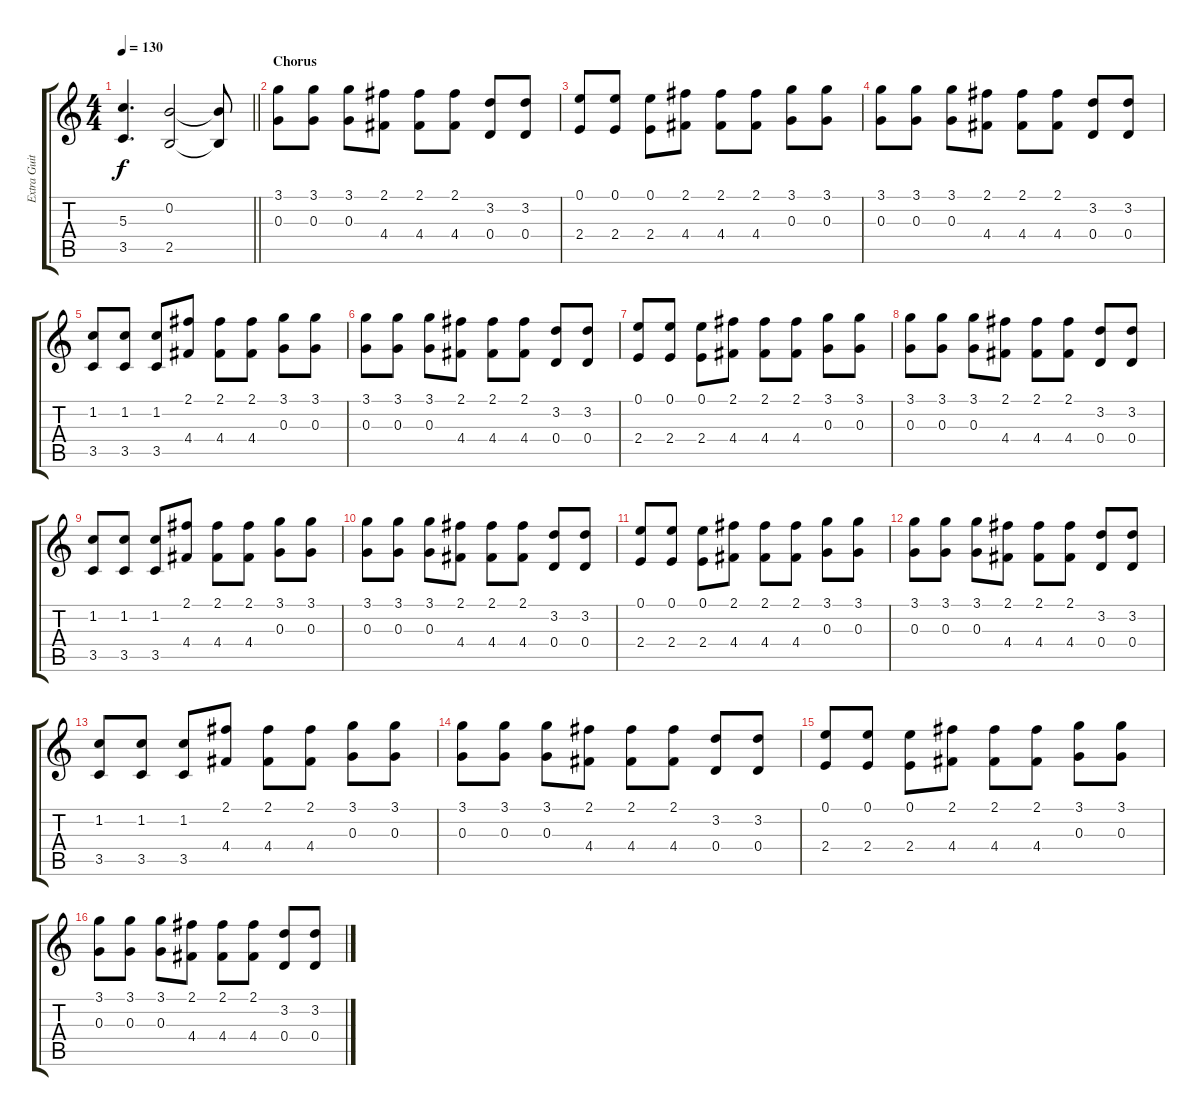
\track ("Extra Guitar" "Extra Guit") {instrument overdrivenguitar}
\staff {score tabs}
\tuning (E4 B3 G3 D3 A2 E2) {hide}
\ts (4 4)
\tempo 130
\clef g2
\barLineRight lightlight
\ks c
(5.3 3.5).4{d dy f} (0.2 2.5).2 (0.2{t} 2.5{t}).8 |
\section ("" "Chorus")
(3.1 0.3).8{volume 13 instrument overdrivenguitar} (3.1 0.3).8 (3.1 0.3).8 (2.1 4.4).8 (2.1 4.4).8 (2.1 4.4).8 (3.2 0.4).8 (3.2 0.4).8 |
(0.1 2.4).8 (0.1 2.4).8 (0.1 2.4).8 (2.1 4.4).8 (2.1 4.4).8 (2.1 4.4).8 (3.1 0.3).8 (3.1 0.3).8 |
(3.1 0.3).8 (3.1 0.3).8 (3.1 0.3).8 (2.1 4.4).8 (2.1 4.4).8 (2.1 4.4).8 (3.2 0.4).8 (3.2 0.4).8 |
(1.2 3.5).8 (1.2 3.5).8 (1.2 3.5).8 (2.1 4.4).8 (2.1 4.4).8 (2.1 4.4).8 (3.1 0.3).8 (3.1 0.3).8 |
(3.1 0.3).8 (3.1 0.3).8 (3.1 0.3).8 (2.1 4.4).8 (2.1 4.4).8 (2.1 4.4).8 (3.2 0.4).8 (3.2 0.4).8 |
(0.1 2.4).8 (0.1 2.4).8 (0.1 2.4).8 (2.1 4.4).8 (2.1 4.4).8 (2.1 4.4).8 (3.1 0.3).8 (3.1 0.3).8 |
(3.1 0.3).8{volume 8} (3.1 0.3).8 (3.1 0.3).8 (2.1 4.4).8 (2.1 4.4).8 (2.1 4.4).8 (3.2 0.4).8 (3.2 0.4).8 |
(1.2 3.5).8 (1.2 3.5).8 (1.2 3.5).8 (2.1 4.4).8 (2.1 4.4).8 (2.1 4.4).8 (3.1 0.3).8 (3.1 0.3).8 |
(3.1 0.3).8{volume 13} (3.1 0.3).8 (3.1 0.3).8 (2.1 4.4).8 (2.1 4.4).8 (2.1 4.4).8 (3.2 0.4).8 (3.2 0.4).8 |
(0.1 2.4).8 (0.1 2.4).8 (0.1 2.4).8 (2.1 4.4).8 (2.1 4.4).8 (2.1 4.4).8 (3.1 0.3).8 (3.1 0.3).8 |
(3.1 0.3).8 (3.1 0.3).8 (3.1 0.3).8 (2.1 4.4).8 (2.1 4.4).8 (2.1 4.4).8 (3.2 0.4).8 (3.2 0.4).8 |
(1.2 3.5).8 (1.2 3.5).8 (1.2 3.5).8 (2.1 4.4).8 (2.1 4.4).8 (2.1 4.4).8 (3.1 0.3).8 (3.1 0.3).8 |
(3.1 0.3).8 (3.1 0.3).8 (3.1 0.3).8 (2.1 4.4).8 (2.1 4.4).8 (2.1 4.4).8 (3.2 0.4).8 (3.2 0.4).8 |
(0.1 2.4).8 (0.1 2.4).8 (0.1 2.4).8 (2.1 4.4).8 (2.1 4.4).8 (2.1 4.4).8 (3.1 0.3).8 (3.1 0.3).8 |
(3.1 0.3).8{volume 8} (3.1 0.3).8 (3.1 0.3).8 (2.1 4.4).8 (2.1 4.4).8 (2.1 4.4).8 (3.2 0.4).8 (3.2 0.4).8
